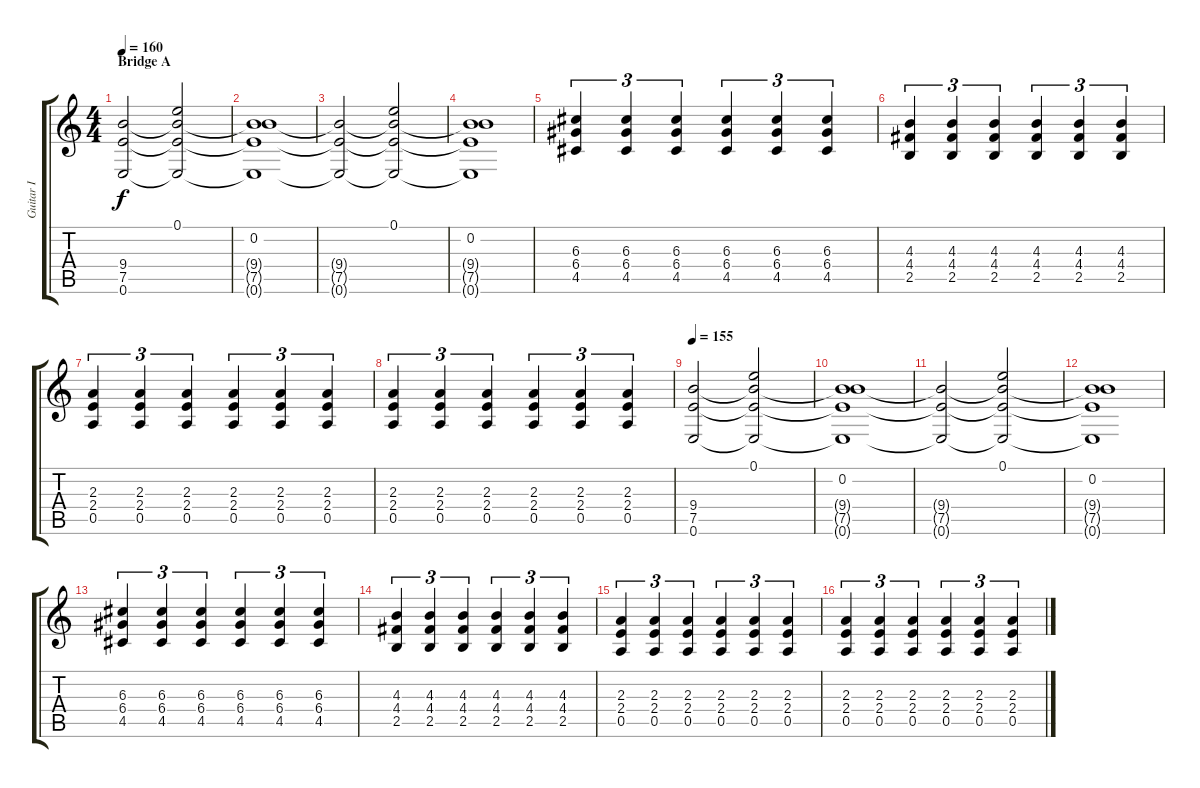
\track ("Guitar I" "Guitar I") {instrument distortionguitar}
\staff {score tabs}
\tuning (E4 B3 G3 D3 A2 E2) {hide}
\ts (4 4)
\section ("" "Bridge A")
\tempo 160
\clef g2
\ks c
(9.4 7.5 0.6).2{dy f} (0.1 9.4{t} 7.5{t} 0.6{t}).2 |
(0.2 9.4{t} 7.5{t} 0.6{t}).1 |
(9.4{t} 7.5{t} 0.6{t}).2 (0.1 9.4{t} 7.5{t} 0.6{t}).2 |
(0.2 9.4{t} 7.5{t} 0.6{t}).1 |
(6.3 6.4 4.5).4{tu (3 2)} (6.3 6.4 4.5).4{tu (3 2)} (6.3 6.4 4.5).4{tu (3 2)} (6.3 6.4 4.5).4{tu (3 2)} (6.3 6.4 4.5).4{tu (3 2)} (6.3 6.4 4.5).4{tu (3 2)} |
(4.3 4.4 2.5).4{tu (3 2)} (4.3 4.4 2.5).4{tu (3 2)} (4.3 4.4 2.5).4{tu (3 2)} (4.3 4.4 2.5).4{tu (3 2)} (4.3 4.4 2.5).4{tu (3 2)} (4.3 4.4 2.5).4{tu (3 2)} |
(2.3 2.4 0.5).4{tu (3 2)} (2.3 2.4 0.5).4{tu (3 2)} (2.3 2.4 0.5).4{tu (3 2)} (2.3 2.4 0.5).4{tu (3 2)} (2.3 2.4 0.5).4{tu (3 2)} (2.3 2.4 0.5).4{tu (3 2)} |
(2.3 2.4 0.5).4{tu (3 2)} (2.3 2.4 0.5).4{tu (3 2)} (2.3 2.4 0.5).4{tu (3 2)} (2.3 2.4 0.5).4{tu (3 2)} (2.3 2.4 0.5).4{tu (3 2)} (2.3 2.4 0.5).4{tu (3 2)} |
\tempo 155
(9.4 7.5 0.6).2 (0.1 9.4{t} 7.5{t} 0.6{t}).2 |
(0.2 9.4{t} 7.5{t} 0.6{t}).1 |
(9.4{t} 7.5{t} 0.6{t}).2 (0.1 9.4{t} 7.5{t} 0.6{t}).2 |
(0.2 9.4{t} 7.5{t} 0.6{t}).1 |
(6.3 6.4 4.5).4{tu (3 2)} (6.3 6.4 4.5).4{tu (3 2)} (6.3 6.4 4.5).4{tu (3 2)} (6.3 6.4 4.5).4{tu (3 2)} (6.3 6.4 4.5).4{tu (3 2)} (6.3 6.4 4.5).4{tu (3 2)} |
(4.3 4.4 2.5).4{tu (3 2)} (4.3 4.4 2.5).4{tu (3 2)} (4.3 4.4 2.5).4{tu (3 2)} (4.3 4.4 2.5).4{tu (3 2)} (4.3 4.4 2.5).4{tu (3 2)} (4.3 4.4 2.5).4{tu (3 2)} |
(2.3 2.4 0.5).4{tu (3 2)} (2.3 2.4 0.5).4{tu (3 2)} (2.3 2.4 0.5).4{tu (3 2)} (2.3 2.4 0.5).4{tu (3 2)} (2.3 2.4 0.5).4{tu (3 2)} (2.3 2.4 0.5).4{tu (3 2)} |
(2.3 2.4 0.5).4{tu (3 2)} (2.3 2.4 0.5).4{tu (3 2)} (2.3 2.4 0.5).4{tu (3 2)} (2.3 2.4 0.5).4{tu (3 2)} (2.3 2.4 0.5).4{tu (3 2)} (2.3 2.4 0.5).4{tu (3 2)}
